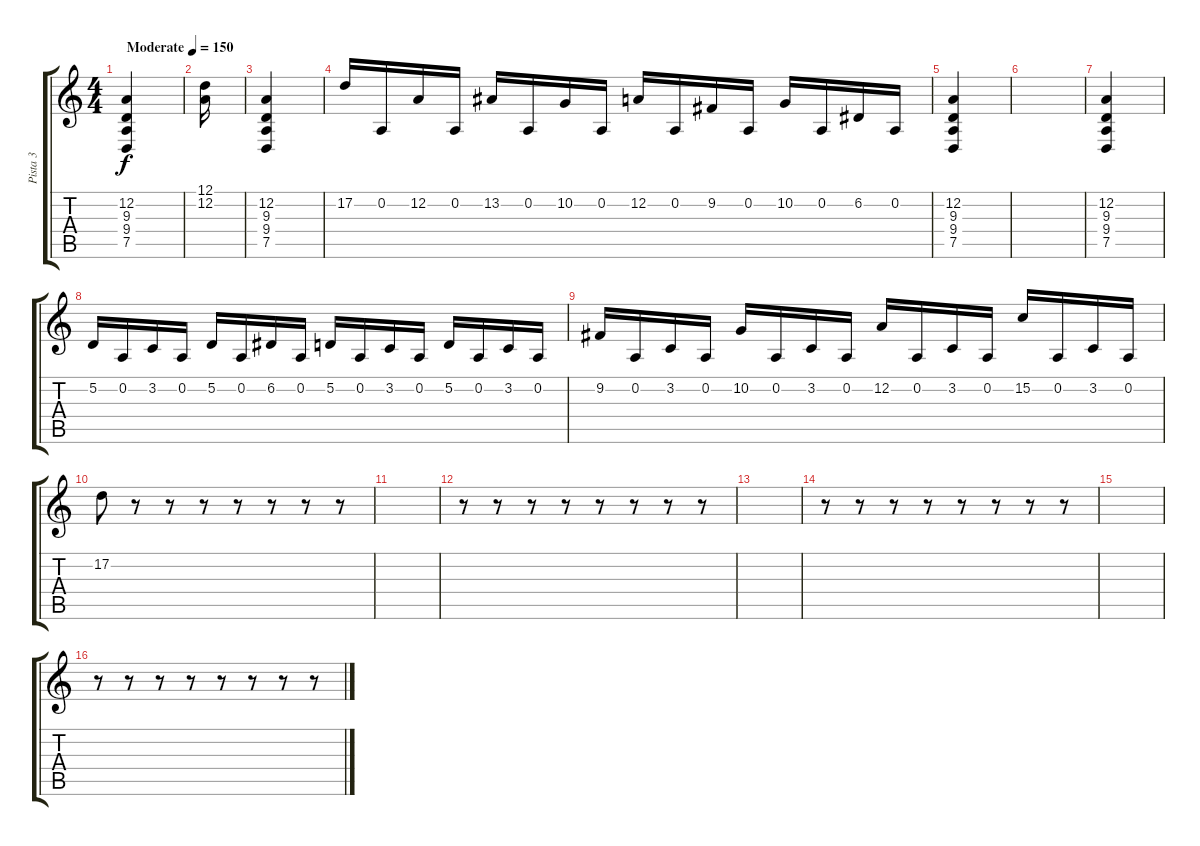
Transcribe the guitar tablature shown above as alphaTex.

\track ("Pista 3" "Pista 3") {instrument electricgrandpiano}
\staff {score tabs}
\tuning (D4 A3 F3 C3 G2 D2) {hide}
\ts (4 4)
\tempo (150 "Moderate")
\clef g2
\ks c
(12.2 9.3 9.4 7.5).4{dy f instrument electricgrandpiano} |
(12.1 12.2).16 |
(12.2 9.3 9.4 7.5).4 |
17.2.16{volume 16} 0.2.16 12.2.16 0.2.16 13.2.16 0.2.16 10.2.16 0.2.16 12.2.16 0.2.16 9.2.16 0.2.16 10.2.16 0.2.16 6.2.16 0.2.16 |
(12.2 9.3 9.4 7.5).4 |
|
(12.2 9.3 9.4 7.5).4 |
5.2.16 0.2.16 3.2.16 0.2.16 5.2.16 0.2.16 6.2.16 0.2.16 5.2.16 0.2.16 3.2.16 0.2.16 5.2.16 0.2.16 3.2.16 0.2.16 |
9.2.16 0.2.16 3.2.16 0.2.16 10.2.16 0.2.16 3.2.16 0.2.16 12.2.16 0.2.16 3.2.16 0.2.16 15.2.16 0.2.16 3.2.16 0.2.16 |
17.2.8 r.8 r.8 r.8 r.8 r.8 r.8 r.8 |
|
r.8 r.8 r.8 r.8 r.8 r.8 r.8 r.8 |
|
r.8 r.8 r.8 r.8 r.8 r.8 r.8 r.8 |
|
r.8 r.8 r.8 r.8 r.8 r.8 r.8 r.8
